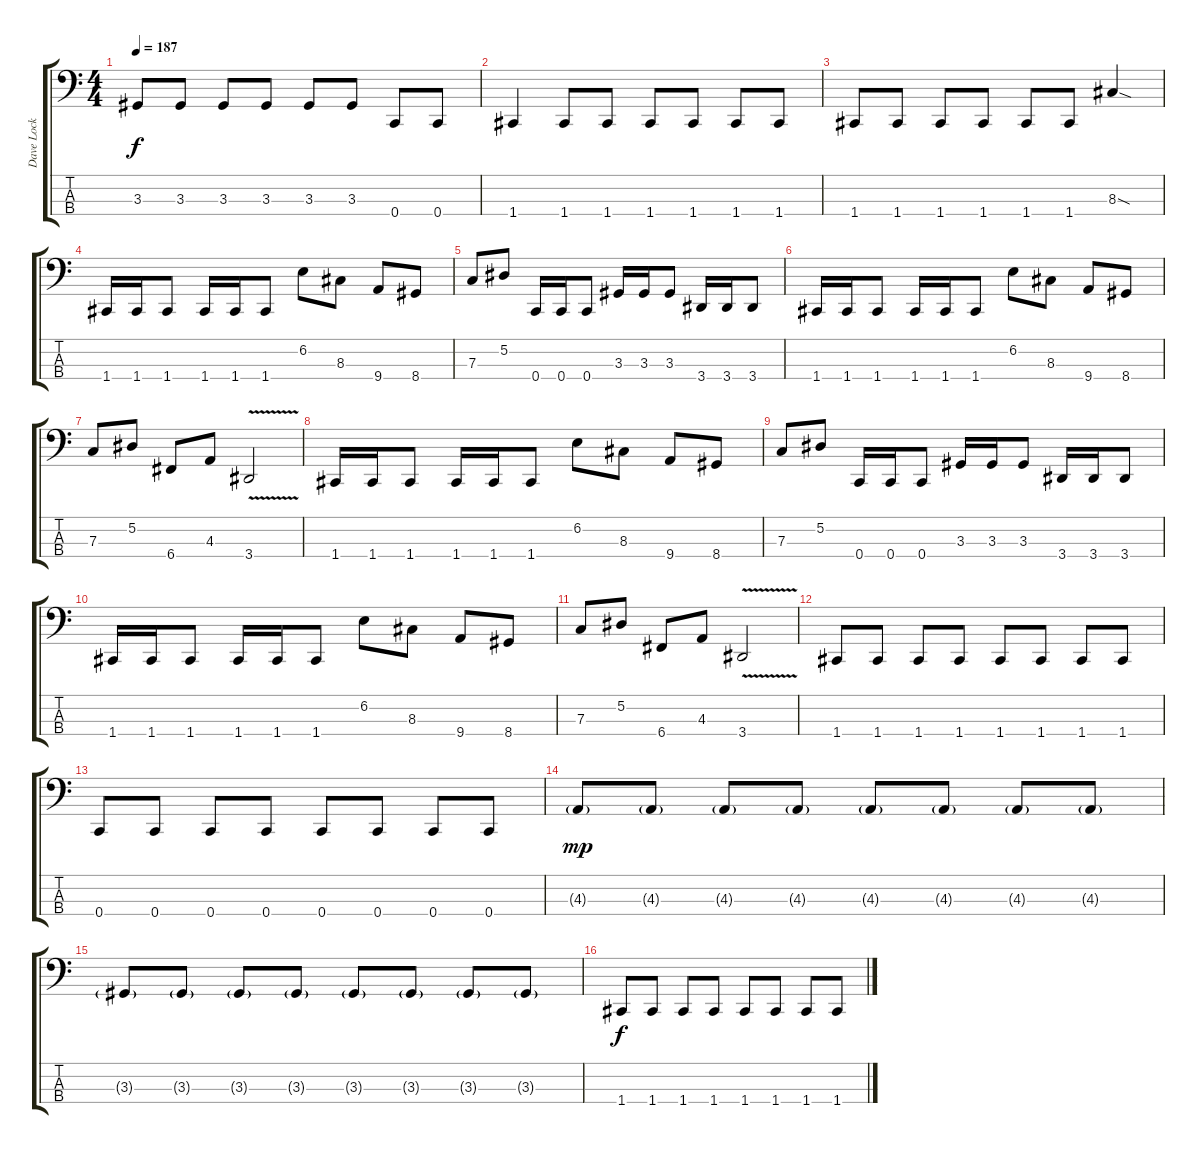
\track ("Dave Lock (Bass)" "Dave Lock ") {instrument electricbasspick}
\staff {score tabs}
\tuning (Eb2 Bb1 F1 C1) {hide}
\ts (4 4)
\tempo 187
\clef f4
\ks c
3.3.8{dy f} 3.3.8 3.3.8 3.3.8 3.3.8 3.3.8 0.4.8 0.4.8 |
1.4.4 1.4.8 1.4.8 1.4.8 1.4.8 1.4.8 1.4.8 |
1.4.8 1.4.8 1.4.8 1.4.8 1.4.8 1.4.8 8.3{sod}.4 |
1.4.16 1.4.16 1.4.8 1.4.16 1.4.16 1.4.8 6.2.8 8.3.8 9.4.8 8.4.8 |
7.3.8 5.2.8 0.4.16 0.4.16 0.4.8 3.3.16 3.3.16 3.3.8 3.4.16 3.4.16 3.4.8 |
1.4.16 1.4.16 1.4.8 1.4.16 1.4.16 1.4.8 6.2.8 8.3.8 9.4.8 8.4.8 |
7.3.8 5.2.8 6.4.8 4.3.8 3.4{v}.2 |
1.4.16 1.4.16 1.4.8 1.4.16 1.4.16 1.4.8 6.2.8 8.3.8 9.4.8 8.4.8 |
7.3.8 5.2.8 0.4.16 0.4.16 0.4.8 3.3.16 3.3.16 3.3.8 3.4.16 3.4.16 3.4.8 |
1.4.16 1.4.16 1.4.8 1.4.16 1.4.16 1.4.8 6.2.8 8.3.8 9.4.8 8.4.8 |
7.3.8 5.2.8 6.4.8 4.3.8 3.4{v}.2 |
1.4.8 1.4.8 1.4.8 1.4.8 1.4.8 1.4.8 1.4.8 1.4.8 |
0.4.8 0.4.8 0.4.8 0.4.8 0.4.8 0.4.8 0.4.8 0.4.8 |
4.3{g}.8{dy mp} 4.3{g}.8 4.3{g}.8 4.3{g}.8 4.3{g}.8 4.3{g}.8 4.3{g}.8 4.3{g}.8 |
3.3{g}.8 3.3{g}.8 3.3{g}.8 3.3{g}.8 3.3{g}.8 3.3{g}.8 3.3{g}.8 3.3{g}.8 |
1.4.8{dy f} 1.4.8 1.4.8 1.4.8 1.4.8 1.4.8 1.4.8 1.4.8
